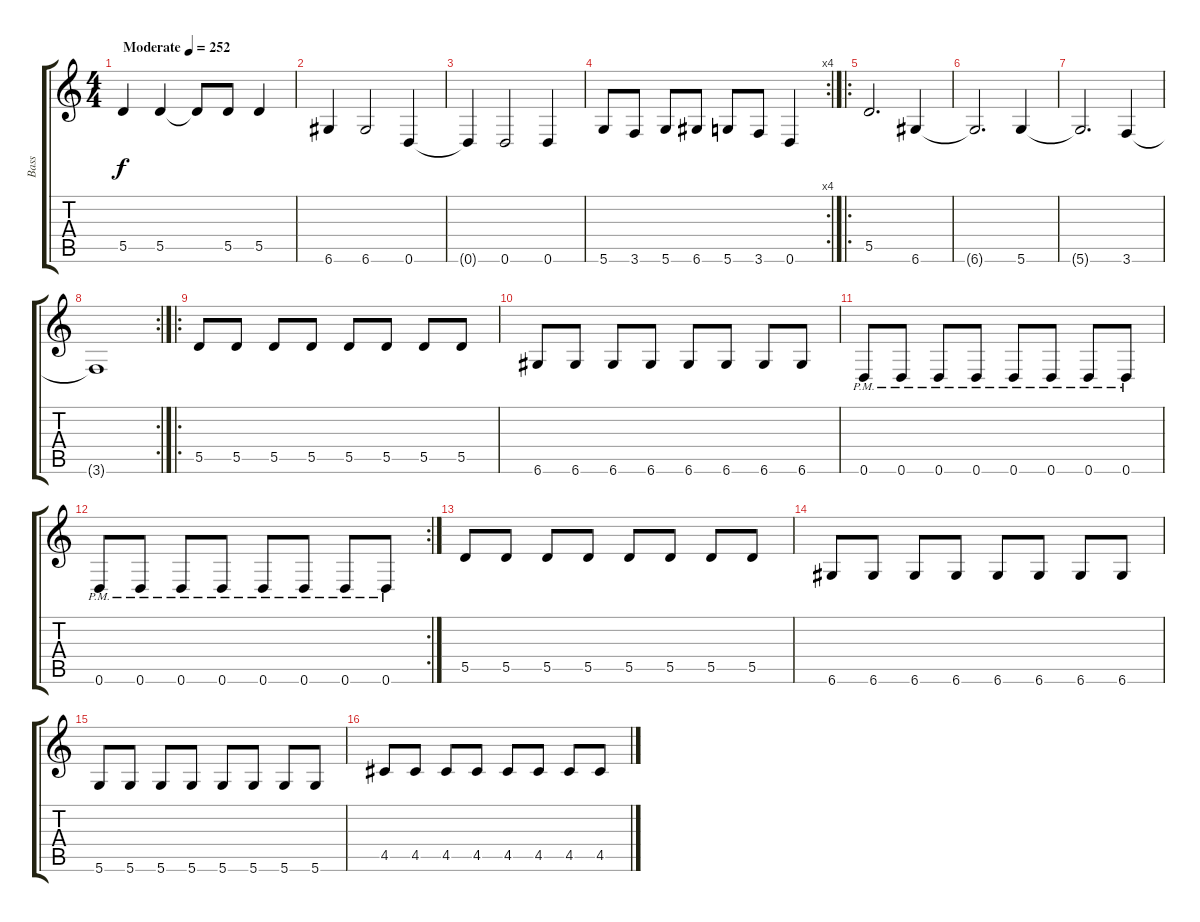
\track ("Bass" "Bass") {instrument electricbasspick}
\staff {score tabs}
\tuning (E4 B3 G3 D3 A2 D2) {hide}
\ts (4 4)
\tempo (252 "Moderate")
\clef g2
\ks c
5.5.4{dy f instrument electricbasspick} 5.5.4 5.5{t}.8 5.5.8 5.5.4 |
6.6.4 6.6.2 0.6.4 |
0.6{t}.4 0.6.2 0.6.4 |
\rc 4
5.6.8 3.6.8 5.6.8 6.6.8 5.6.8 3.6.8 0.6.4 |
\ro
5.5.2{d} 6.6.4 |
6.6{t}.2{d} 5.6.4 |
5.6{t}.2{d} 3.6.4 |
\rc 2
3.6{t}.1 |
\ro
5.5.8 5.5.8 5.5.8 5.5.8 5.5.8 5.5.8 5.5.8 5.5.8 |
6.6.8 6.6.8 6.6.8 6.6.8 6.6.8 6.6.8 6.6.8 6.6.8 |
0.6{pm}.8 0.6{pm}.8 0.6{pm}.8 0.6{pm}.8 0.6{pm}.8 0.6{pm}.8 0.6{pm}.8 0.6{pm}.8 |
\rc 2
0.6{pm}.8 0.6{pm}.8 0.6{pm}.8 0.6{pm}.8 0.6{pm}.8 0.6{pm}.8 0.6{pm}.8 0.6{pm}.8 |
5.5.8 5.5.8 5.5.8 5.5.8 5.5.8 5.5.8 5.5.8 5.5.8 |
6.6.8 6.6.8 6.6.8 6.6.8 6.6.8 6.6.8 6.6.8 6.6.8 |
5.6.8 5.6.8 5.6.8 5.6.8 5.6.8 5.6.8 5.6.8 5.6.8 |
4.5.8 4.5.8 4.5.8 4.5.8 4.5.8 4.5.8 4.5.8 4.5.8
